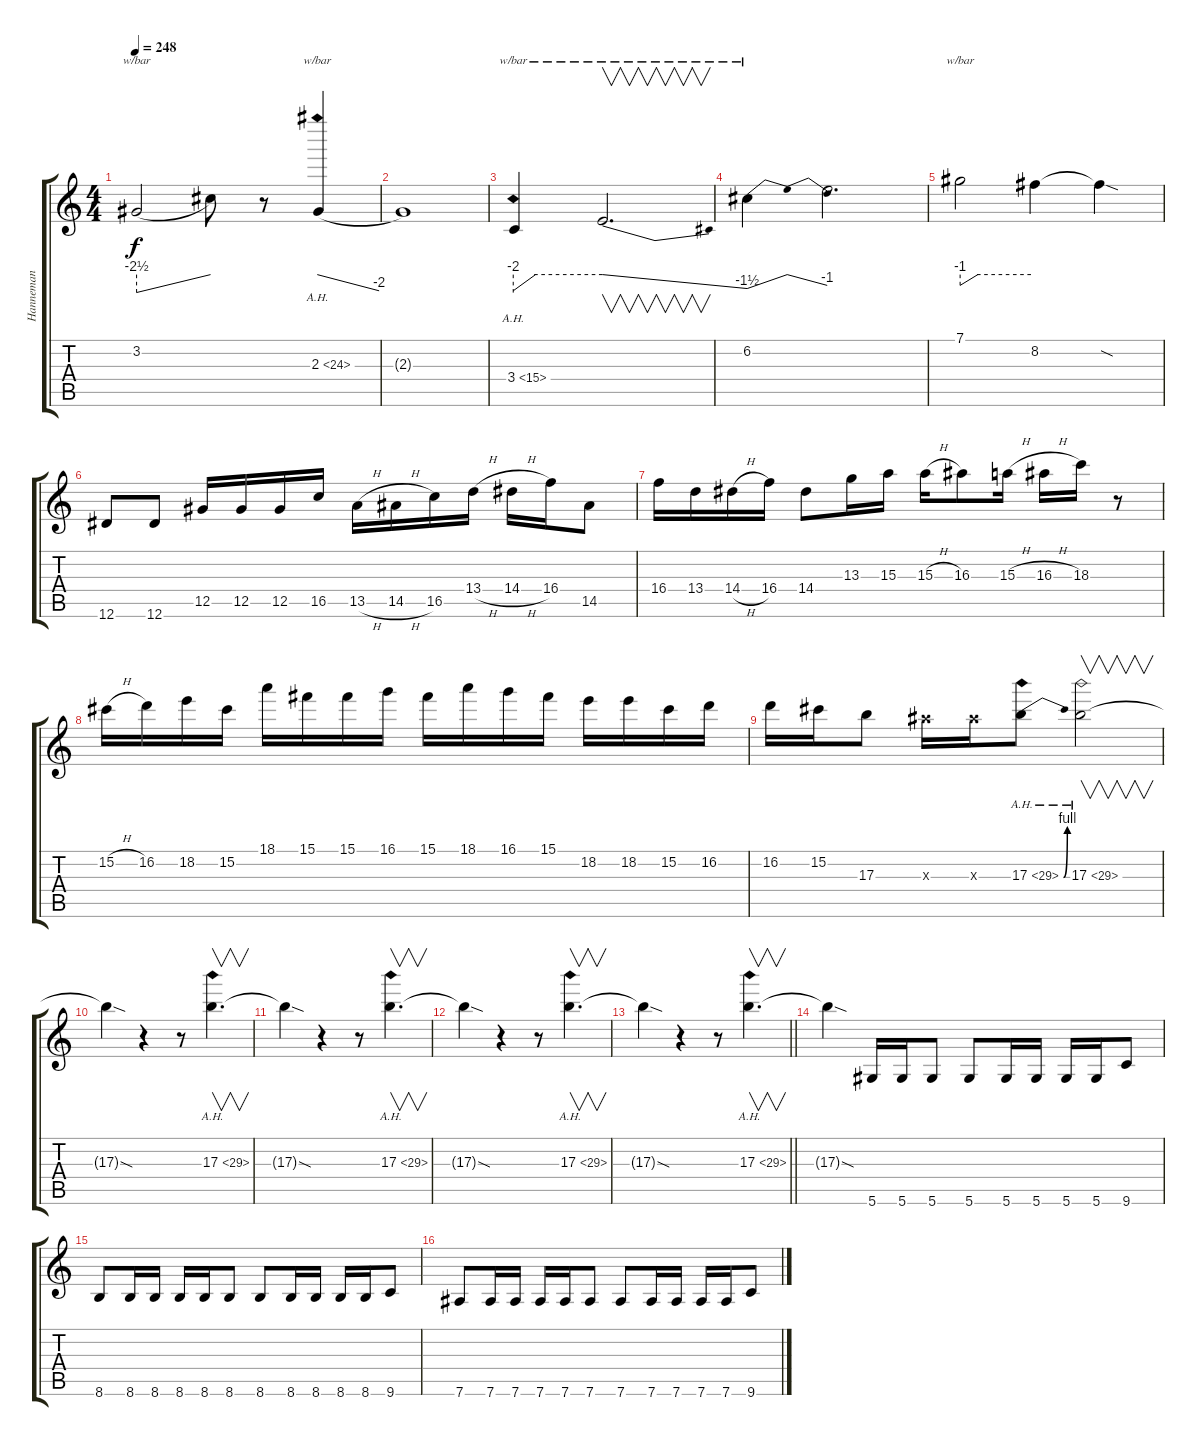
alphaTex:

\track ("Hanneman" "Hanneman") {instrument distortionguitar}
\staff {score tabs}
\tuning (Eb4 Bb3 Gb3 Db3 Ab2 Eb2) {hide}
\ts (4 4)
\tempo 248
\clef g2
\ks c
3.2.2{tbe (dive default 0 -10 60 0) dy f} 3.2{t}.8 r.8 2.3{ah 22}.4{tbe (dive default 0 0 60 -8)} |
2.3{t}.1 |
3.4{ah 12}.4{tbe (custom default 0 -8 15 0 60 0)} 3.4{t}.2{v d tbe (dive default 0 0 60 -6)} |
6.2.4{tbe (dip default 0 -6 15 0 60 -4)} 6.2{t}.2{d} |
7.1.2{tbe (custom default 0 -4 15 0 60 0)} 8.2.4 8.2{sod t}.4 |
12.6.8 12.6.8 12.5.16 12.5.16 12.5.16 16.5.16 13.5{h}.16 14.5{h}.16 16.5.16 13.4{h}.16 14.4{h}.16 16.4.16 14.5.8 |
16.4.16 13.4.16 14.4{h}.16 16.4.16 14.4.8 13.3.16 15.3.16 15.3{h}.16 16.3.8 15.3{h}.16 16.3{h}.16 18.3.16 r.8 |
15.2{h}.16 16.2.16 18.2.16 15.2.16 18.1.16 15.1.16 15.1.16 16.1.16 15.1.16 18.1.16 16.1.16 15.1.16 18.2.16 18.2.16 15.2.16 16.2.16 |
16.2.16 15.2.16 17.3.8 16.3{x}.16 16.3{x}.16 17.3{be (bend 0 0 60 4) ah 12}.8 17.3{ah 12}.2{v} |
17.3{sod t}.4 r.4 r.8 17.3{ah 12}.4{v d} |
17.3{sod t}.4 r.4 r.8 17.3{ah 12}.4{v d} |
17.3{sod t}.4 r.4 r.8 17.3{ah 12}.4{v d} |
\barLineRight lightlight
17.3{sod t}.4 r.4 r.8 17.3{ah 12}.4{v d} |
17.3{sod t}.4 5.6.16 5.6.16 5.6.8 5.6.8 5.6.16 5.6.16 5.6.16 5.6.16 9.6.8 |
8.6.8 8.6.16 8.6.16 8.6.16 8.6.16 8.6.8 8.6.8 8.6.16 8.6.16 8.6.16 8.6.16 9.6.8 |
7.6.8 7.6.16 7.6.16 7.6.16 7.6.16 7.6.8 7.6.8 7.6.16 7.6.16 7.6.16 7.6.16 9.6.8
